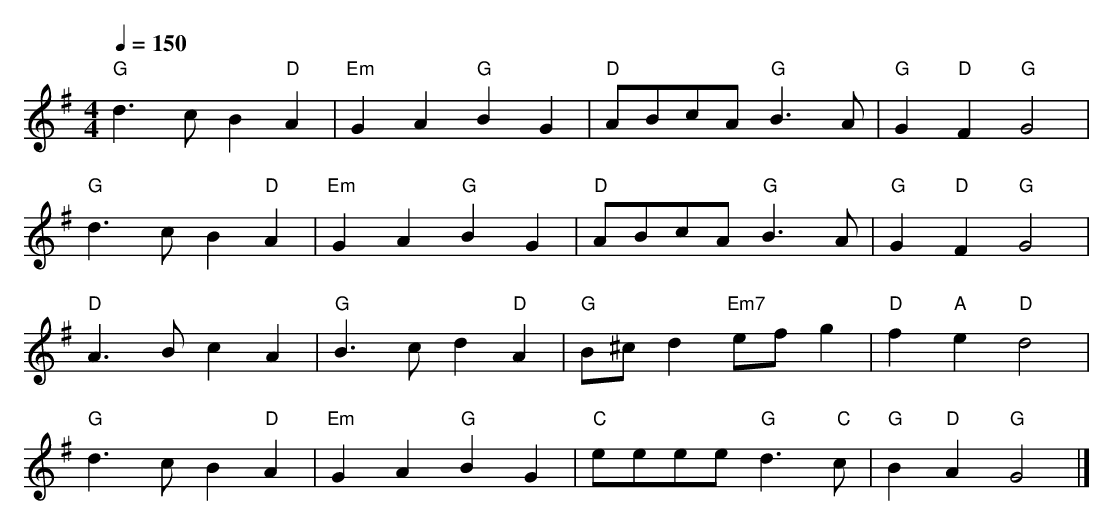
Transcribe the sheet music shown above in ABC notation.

X:1
T:Spare Deck the Hall Xmas
M:4/4
L:1/4
Q:1/4=150
K:Gmaj
"G" d>c B "D" A | "Em" G A "G" B G | "D" A/2B/2c/2A/2 "G" B>A | "G" G "D" F "G" G2 |
"G" d>c B "D" A | "Em" G A "G" B G | "D" A/2B/2c/2A/2 "G" B>A | "G" G "D" F "G" G2 |
"D" A>B c A | "G" B>c d "D" A | "G" B/2^c/2 d "Em7" e/2f/2 g | "D" f "A" e "D" d2 |
"G" d>c B "D" A | "Em" G A "G" B G | "C" e/2e/2e/2e/2 "G" d>" C" c | "G" B "D" A "G" G2 |]
